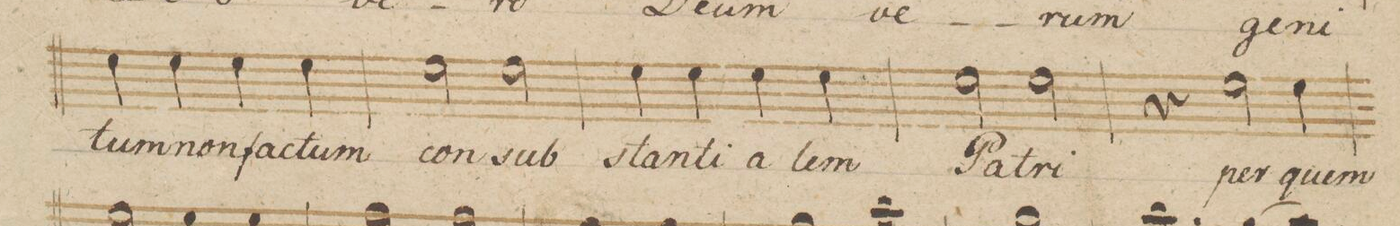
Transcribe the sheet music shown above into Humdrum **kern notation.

**kern	**text	**dynam
*I"Alto.	*	*
*clefC3	*	*
*k[b-]	*	*
*met(c|)	*	*
*M2/2	*	*
4f\	-tum	.
4f\	non	.
4f\	fac-	.
4f\	-tum	.
=49	=49	=49
2f\	con-	.
2f\	-sub-	.
=50	=50	=50
4f\	-stan-	.
4f\	-ti-	.
4f\	-a-	.
4f\	-lem	.
=51	=51	=51
2f\	Pat-	.
2f\	-ri	.
=52	=52	=52
4r	.	.
2f\	per	.
4f\	quem	.
=53	=53	=53
*-	*-	*-
